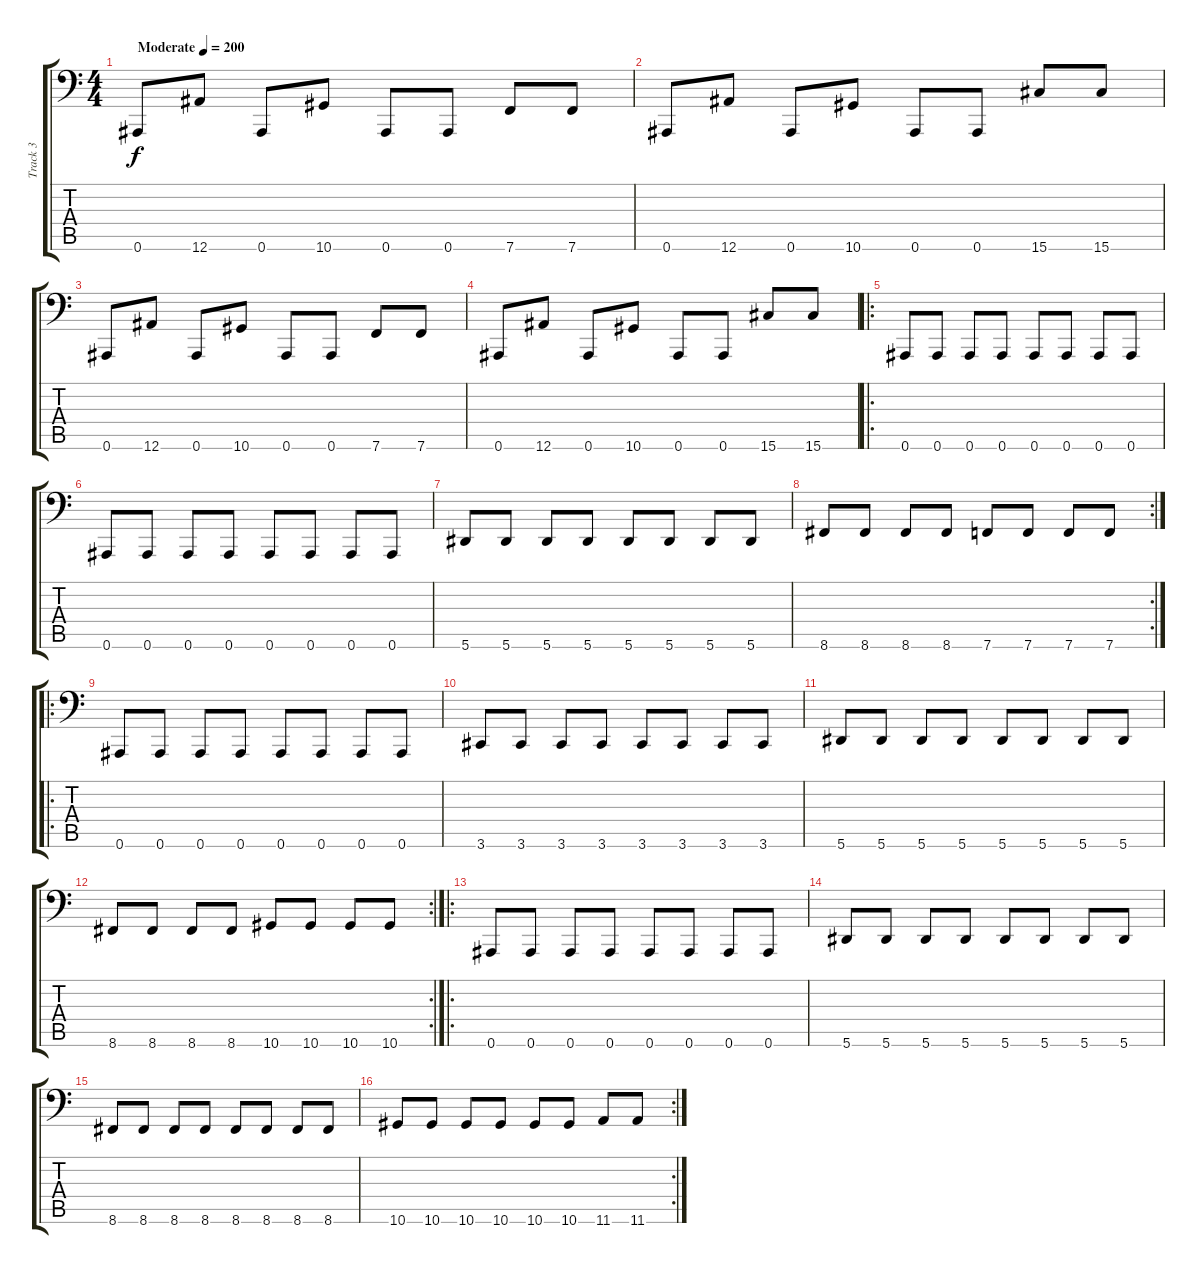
\track ("Track 3" "Track 3") {instrument electricbasspick}
\staff {score tabs}
\tuning (C3 G2 Eb2 Bb1 F1 Bb0) {hide}
\ts (4 4)
\tempo (200 "Moderate")
\clef f4
\ks c
0.6.8{dy f instrument electricbasspick} 12.6.8 0.6.8 10.6.8 0.6.8 0.6.8 7.6.8 7.6.8 |
0.6.8 12.6.8 0.6.8 10.6.8 0.6.8 0.6.8 15.6.8 15.6.8 |
0.6.8 12.6.8 0.6.8 10.6.8 0.6.8 0.6.8 7.6.8 7.6.8 |
0.6.8 12.6.8 0.6.8 10.6.8 0.6.8 0.6.8 15.6.8 15.6.8 |
\ro
0.6.8 0.6.8 0.6.8 0.6.8 0.6.8 0.6.8 0.6.8 0.6.8 |
0.6.8 0.6.8 0.6.8 0.6.8 0.6.8 0.6.8 0.6.8 0.6.8 |
5.6.8 5.6.8 5.6.8 5.6.8 5.6.8 5.6.8 5.6.8 5.6.8 |
\rc 2
8.6.8 8.6.8 8.6.8 8.6.8 7.6.8 7.6.8 7.6.8 7.6.8 |
\ro
0.6.8 0.6.8 0.6.8 0.6.8 0.6.8 0.6.8 0.6.8 0.6.8 |
3.6.8 3.6.8 3.6.8 3.6.8 3.6.8 3.6.8 3.6.8 3.6.8 |
5.6.8 5.6.8 5.6.8 5.6.8 5.6.8 5.6.8 5.6.8 5.6.8 |
\rc 2
8.6.8 8.6.8 8.6.8 8.6.8 10.6.8 10.6.8 10.6.8 10.6.8 |
\ro
0.6.8 0.6.8 0.6.8 0.6.8 0.6.8 0.6.8 0.6.8 0.6.8 |
5.6.8 5.6.8 5.6.8 5.6.8 5.6.8 5.6.8 5.6.8 5.6.8 |
8.6.8 8.6.8 8.6.8 8.6.8 8.6.8 8.6.8 8.6.8 8.6.8 |
\rc 2
10.6.8 10.6.8 10.6.8 10.6.8 10.6.8 10.6.8 11.6.8 11.6.8
